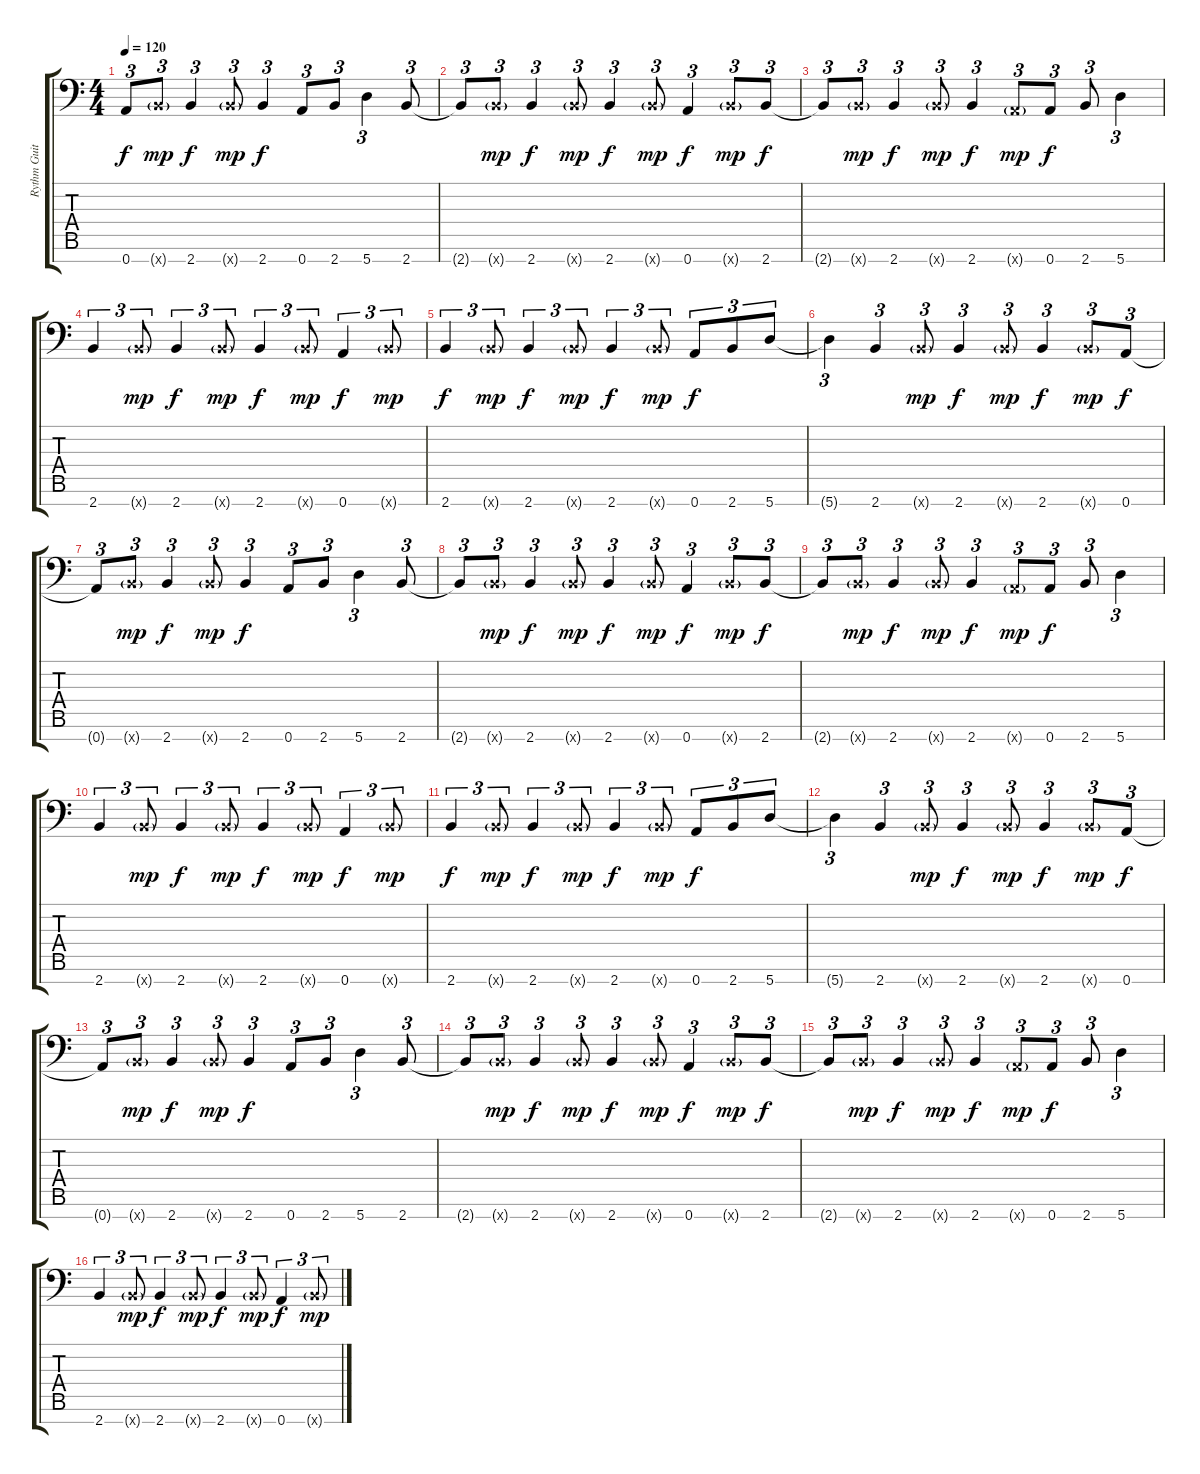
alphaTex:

\track ("Rythm Guitar #2" "Rythm Guit") {instrument distortionguitar}
\staff {score tabs}
\tuning (D4 A3 E3 D3 A2 E2 A1) {hide}
\ts (4 4)
\tempo 120
\clef f4
\ks c
0.7{t}.8{tu (3 2) dy f} 2.7{g x}.8{tu (3 2) dy mp} 2.7.4{tu (3 2) dy f} 2.7{g x}.8{tu (3 2) dy mp} 2.7.4{tu (3 2) dy f} 0.7.8{tu (3 2)} 2.7.8{tu (3 2)} 5.7.4{tu (3 2)} 2.7.8{tu (3 2)} |
2.7{t}.8{tu (3 2)} 2.7{g x}.8{tu (3 2) dy mp} 2.7.4{tu (3 2) dy f} 2.7{g x}.8{tu (3 2) dy mp} 2.7.4{tu (3 2) dy f} 2.7{g x}.8{tu (3 2) dy mp} 0.7.4{tu (3 2) dy f} 2.7{g x}.8{tu (3 2) dy mp} 2.7.8{tu (3 2) dy f} |
2.7{t}.8{tu (3 2)} 2.7{g x}.8{tu (3 2) dy mp} 2.7.4{tu (3 2) dy f} 2.7{g x}.8{tu (3 2) dy mp} 2.7.4{tu (3 2) dy f} 0.7{g x}.8{tu (3 2) dy mp} 0.7.8{tu (3 2) dy f} 2.7.8{tu (3 2)} 5.7.4{tu (3 2)} |
2.7.4{tu (3 2)} 2.7{g x}.8{tu (3 2) dy mp} 2.7.4{tu (3 2) dy f} 2.7{g x}.8{tu (3 2) dy mp} 2.7.4{tu (3 2) dy f} 2.7{g x}.8{tu (3 2) dy mp} 0.7.4{tu (3 2) dy f} 2.7{g x}.8{tu (3 2) dy mp} |
2.7.4{tu (3 2) dy f} 2.7{g x}.8{tu (3 2) dy mp} 2.7.4{tu (3 2) dy f} 2.7{g x}.8{tu (3 2) dy mp} 2.7.4{tu (3 2) dy f} 2.7{g x}.8{tu (3 2) dy mp} 0.7.8{tu (3 2) dy f} 2.7.8{tu (3 2)} 5.7.8{tu (3 2)} |
5.7{t}.4{tu (3 2)} 2.7.4{tu (3 2)} 2.7{g x}.8{tu (3 2) dy mp} 2.7.4{tu (3 2) dy f} 2.7{g x}.8{tu (3 2) dy mp} 2.7.4{tu (3 2) dy f} 2.7{g x}.8{tu (3 2) dy mp} 0.7.8{tu (3 2) dy f} |
0.7{t}.8{tu (3 2)} 2.7{g x}.8{tu (3 2) dy mp} 2.7.4{tu (3 2) dy f} 2.7{g x}.8{tu (3 2) dy mp} 2.7.4{tu (3 2) dy f} 0.7.8{tu (3 2)} 2.7.8{tu (3 2)} 5.7.4{tu (3 2)} 2.7.8{tu (3 2)} |
2.7{t}.8{tu (3 2)} 2.7{g x}.8{tu (3 2) dy mp} 2.7.4{tu (3 2) dy f} 2.7{g x}.8{tu (3 2) dy mp} 2.7.4{tu (3 2) dy f} 2.7{g x}.8{tu (3 2) dy mp} 0.7.4{tu (3 2) dy f} 2.7{g x}.8{tu (3 2) dy mp} 2.7.8{tu (3 2) dy f} |
2.7{t}.8{tu (3 2)} 2.7{g x}.8{tu (3 2) dy mp} 2.7.4{tu (3 2) dy f} 2.7{g x}.8{tu (3 2) dy mp} 2.7.4{tu (3 2) dy f} 0.7{g x}.8{tu (3 2) dy mp} 0.7.8{tu (3 2) dy f} 2.7.8{tu (3 2)} 5.7.4{tu (3 2)} |
2.7.4{tu (3 2)} 2.7{g x}.8{tu (3 2) dy mp} 2.7.4{tu (3 2) dy f} 2.7{g x}.8{tu (3 2) dy mp} 2.7.4{tu (3 2) dy f} 2.7{g x}.8{tu (3 2) dy mp} 0.7.4{tu (3 2) dy f} 2.7{g x}.8{tu (3 2) dy mp} |
2.7.4{tu (3 2) dy f} 2.7{g x}.8{tu (3 2) dy mp} 2.7.4{tu (3 2) dy f} 2.7{g x}.8{tu (3 2) dy mp} 2.7.4{tu (3 2) dy f} 2.7{g x}.8{tu (3 2) dy mp} 0.7.8{tu (3 2) dy f} 2.7.8{tu (3 2)} 5.7.8{tu (3 2)} |
5.7{t}.4{tu (3 2)} 2.7.4{tu (3 2)} 2.7{g x}.8{tu (3 2) dy mp} 2.7.4{tu (3 2) dy f} 2.7{g x}.8{tu (3 2) dy mp} 2.7.4{tu (3 2) dy f} 2.7{g x}.8{tu (3 2) dy mp} 0.7.8{tu (3 2) dy f} |
0.7{t}.8{tu (3 2)} 2.7{g x}.8{tu (3 2) dy mp} 2.7.4{tu (3 2) dy f} 2.7{g x}.8{tu (3 2) dy mp} 2.7.4{tu (3 2) dy f} 0.7.8{tu (3 2)} 2.7.8{tu (3 2)} 5.7.4{tu (3 2)} 2.7.8{tu (3 2)} |
2.7{t}.8{tu (3 2)} 2.7{g x}.8{tu (3 2) dy mp} 2.7.4{tu (3 2) dy f} 2.7{g x}.8{tu (3 2) dy mp} 2.7.4{tu (3 2) dy f} 2.7{g x}.8{tu (3 2) dy mp} 0.7.4{tu (3 2) dy f} 2.7{g x}.8{tu (3 2) dy mp} 2.7.8{tu (3 2) dy f} |
2.7{t}.8{tu (3 2)} 2.7{g x}.8{tu (3 2) dy mp} 2.7.4{tu (3 2) dy f} 2.7{g x}.8{tu (3 2) dy mp} 2.7.4{tu (3 2) dy f} 0.7{g x}.8{tu (3 2) dy mp} 0.7.8{tu (3 2) dy f} 2.7.8{tu (3 2)} 5.7.4{tu (3 2)} |
2.7.4{tu (3 2)} 2.7{g x}.8{tu (3 2) dy mp} 2.7.4{tu (3 2) dy f} 2.7{g x}.8{tu (3 2) dy mp} 2.7.4{tu (3 2) dy f} 2.7{g x}.8{tu (3 2) dy mp} 0.7.4{tu (3 2) dy f} 2.7{g x}.8{tu (3 2) dy mp}
